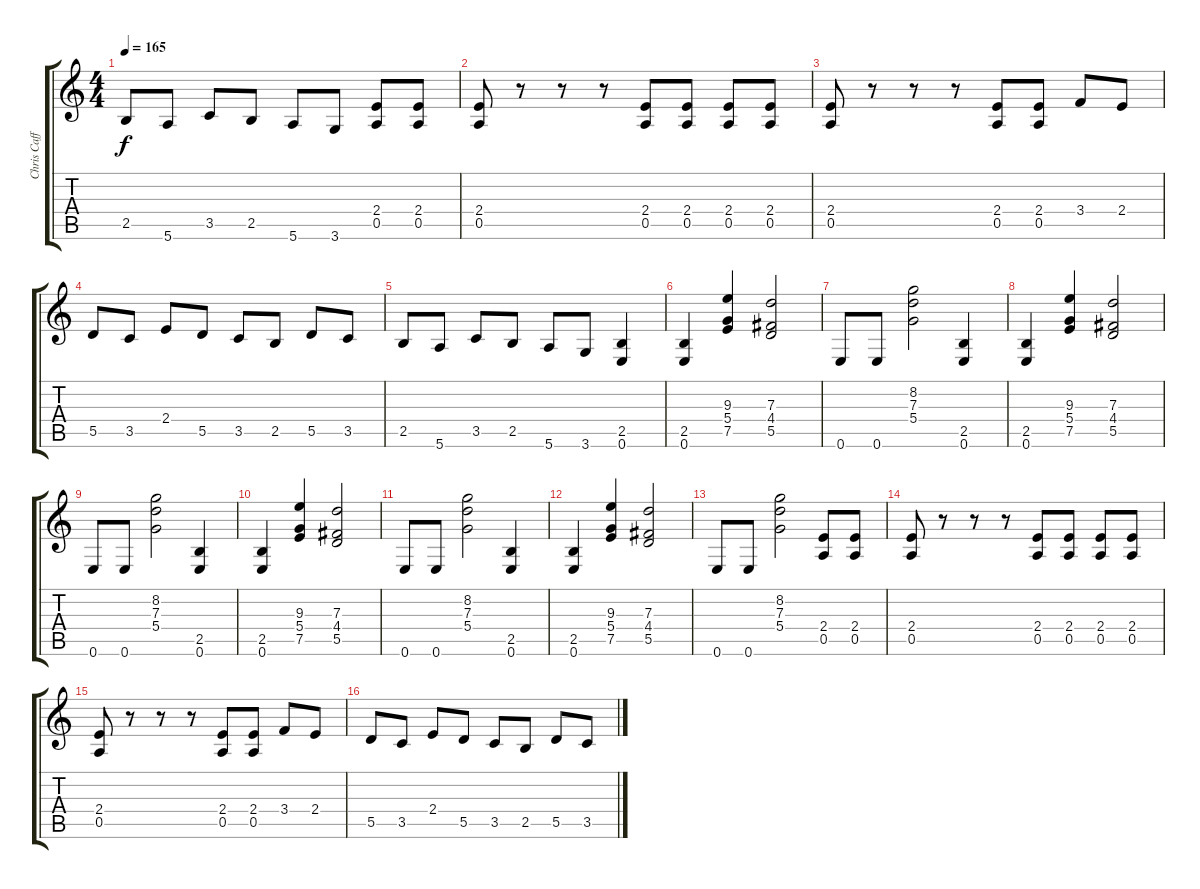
\track ("Chris Caffery" "Chris Caff") {instrument distortionguitar}
\staff {score tabs}
\tuning (E4 B3 G3 D3 A2 E2) {hide}
\ts (4 4)
\tempo 165
\clef g2
\ks c
2.5.8{dy f} 5.6.8 3.5.8 2.5.8 5.6.8 3.6.8 (2.4 0.5).8 (2.4 0.5).8 |
(2.4 0.5).8 r.8 r.8 r.8 (2.4 0.5).8 (2.4 0.5).8 (2.4 0.5).8 (2.4 0.5).8 |
(2.4 0.5).8 r.8 r.8 r.8 (2.4 0.5).8 (2.4 0.5).8 3.4.8 2.4.8 |
5.5.8 3.5.8 2.4.8 5.5.8 3.5.8 2.5.8 5.5.8 3.5.8 |
2.5.8 5.6.8 3.5.8 2.5.8 5.6.8 3.6.8 (2.5 0.6).4 |
(2.5 0.6).4 (9.3 5.4 7.5).4 (7.3 4.4 5.5).2 |
0.6.8 0.6.8 (8.2 7.3 5.4).2 (2.5 0.6).4 |
(2.5 0.6).4 (9.3 5.4 7.5).4 (7.3 4.4 5.5).2 |
0.6.8 0.6.8 (8.2 7.3 5.4).2 (2.5 0.6).4 |
(2.5 0.6).4 (9.3 5.4 7.5).4 (7.3 4.4 5.5).2 |
0.6.8 0.6.8 (8.2 7.3 5.4).2 (2.5 0.6).4 |
(2.5 0.6).4 (9.3 5.4 7.5).4 (7.3 4.4 5.5).2 |
0.6.8 0.6.8 (8.2 7.3 5.4).2 (2.4 0.5).8 (2.4 0.5).8 |
(2.4 0.5).8 r.8 r.8 r.8 (2.4 0.5).8 (2.4 0.5).8 (2.4 0.5).8 (2.4 0.5).8 |
(2.4 0.5).8 r.8 r.8 r.8 (2.4 0.5).8 (2.4 0.5).8 3.4.8 2.4.8 |
5.5.8 3.5.8 2.4.8 5.5.8 3.5.8 2.5.8 5.5.8 3.5.8
